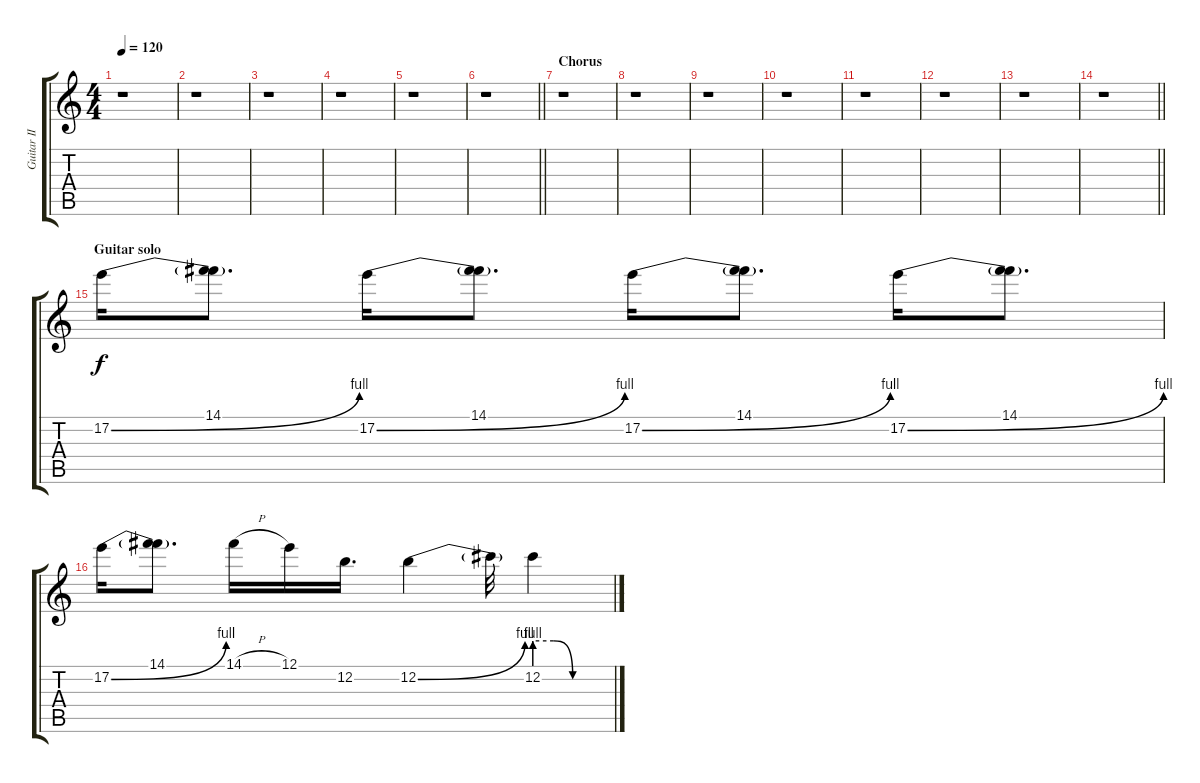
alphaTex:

\track ("Guitar II" "Guitar II") {instrument overdrivenguitar}
\staff {score tabs}
\tuning (E4 B3 G3 D3 A2 E2) {hide}
\ts (4 4)
\tempo 120
\clef g2
\ks c
r.1{dy f} |
r.1 |
r.1 |
r.1 |
r.1 |
\barLineRight lightlight
r.1 |
\section ("" "Chorus")
r.1 |
r.1 |
r.1 |
r.1 |
r.1 |
r.1 |
r.1 |
\barLineRight lightlight
r.1 |
\section ("" "Guitar solo")
17.2{be (bend 0 0 60 4)}.16 (14.1 17.2{t}).8{d} 17.2{be (bend 0 0 60 4)}.16 (14.1 17.2{t}).8{d} 17.2{be (bend 0 0 60 4)}.16 (14.1 17.2{t}).8{d} 17.2{be (bend 0 0 60 4)}.16 (14.1 17.2{t}).8{d} |
17.2{be (bend 0 0 60 4)}.16 (14.1 17.2{t}).8{d} 14.1{h}.16 12.1.16 12.2.16{d} 12.2{be (bend 0 0 60 4)}.4 12.2{t}.32 12.2{be (custom 0 4 15 4 30 0 60 0)}.4
